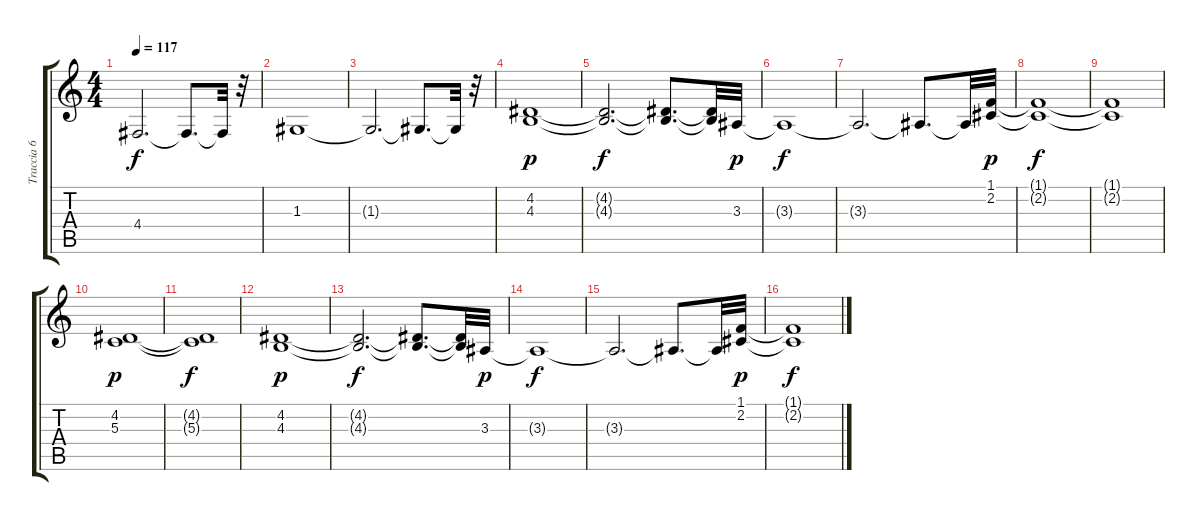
\track ("Traccia 6" "Traccia 6") {instrument choiraahs}
\staff {score tabs}
\tuning (E4 B3 G3 D3 A2 E2) {hide}
\ts (4 4)
\tempo 117
\clef g2
\ks c
4.4{t}.2{d dy f} 4.4{t}.8{d} 4.4{t}.32 r.32 |
1.3.1 |
1.3{t}.2{d} 1.3{t}.8{d} 1.3{t}.32 r.32 |
(4.2 4.3).1{dy p} |
(4.2{t} 4.3{t}).2{d dy f} (4.2{t} 4.3{t}).8{d} (4.2{t} 4.3{t}).32 3.3.32{dy p} |
3.3{t}.1{dy f} |
3.3{t}.2{d} 3.3{t}.8{d} 3.3{t}.32 (1.1 2.2).32{dy p} |
(1.1{t} 2.2{t}).1{dy f} |
(1.1{t} 2.2{t}).1 |
(4.2 5.3).1{dy p} |
(4.2{t} 5.3{t}).1{dy f} |
(4.2 4.3).1{dy p} |
(4.2{t} 4.3{t}).2{d dy f} (4.2{t} 4.3{t}).8{d} (4.2{t} 4.3{t}).32 3.3.32{dy p} |
3.3{t}.1{dy f} |
3.3{t}.2{d} 3.3{t}.8{d} 3.3{t}.32 (1.1 2.2).32{dy p} |
(1.1{t} 2.2{t}).1{dy f}
